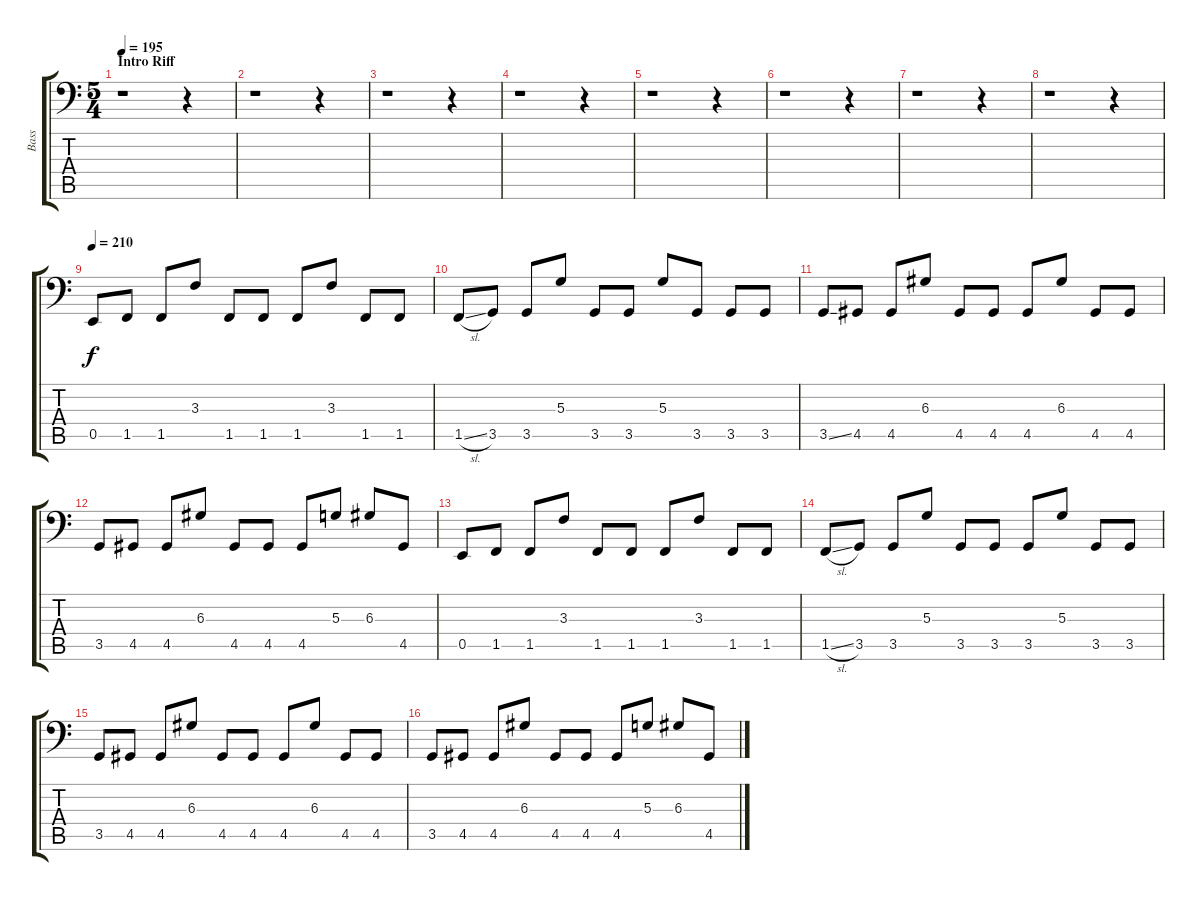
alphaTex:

\track ("Bass" "Bass") {instrument electricbassfinger}
\staff {score tabs}
\tuning (C3 G2 D2 A1 E1 B0) {hide}
\ts (5 4)
\section ("" "Intro Riff")
\tempo 195
\clef f4
\ks c
r.1{dy f instrument electricbassfinger} r.4 |
r.1 r.4 |
r.1 r.4 |
r.1 r.4 |
r.1 r.4 |
r.1 r.4 |
r.1 r.4 |
r.1 r.4 |
\tempo 210
0.5.8 1.5.8 1.5.8 3.3.8 1.5.8 1.5.8 1.5.8 3.3.8 1.5.8 1.5.8 |
1.5{sl}.8 3.5.8 3.5.8 5.3.8 3.5.8 3.5.8 5.3.8 3.5.8 3.5.8 3.5.8 |
3.5{ss}.8 4.5.8 4.5.8 6.3.8 4.5.8 4.5.8 4.5.8 6.3.8 4.5.8 4.5.8 |
3.5.8 4.5.8 4.5.8 6.3.8 4.5.8 4.5.8 4.5.8 5.3.8 6.3.8 4.5.8 |
0.5.8 1.5.8 1.5.8 3.3.8 1.5.8 1.5.8 1.5.8 3.3.8 1.5.8 1.5.8 |
1.5{sl}.8 3.5.8 3.5.8 5.3.8 3.5.8 3.5.8 3.5.8 5.3.8 3.5.8 3.5.8 |
3.5.8 4.5.8 4.5.8 6.3.8 4.5.8 4.5.8 4.5.8 6.3.8 4.5.8 4.5.8 |
3.5.8 4.5.8 4.5.8 6.3.8 4.5.8 4.5.8 4.5.8 5.3.8 6.3.8 4.5.8
